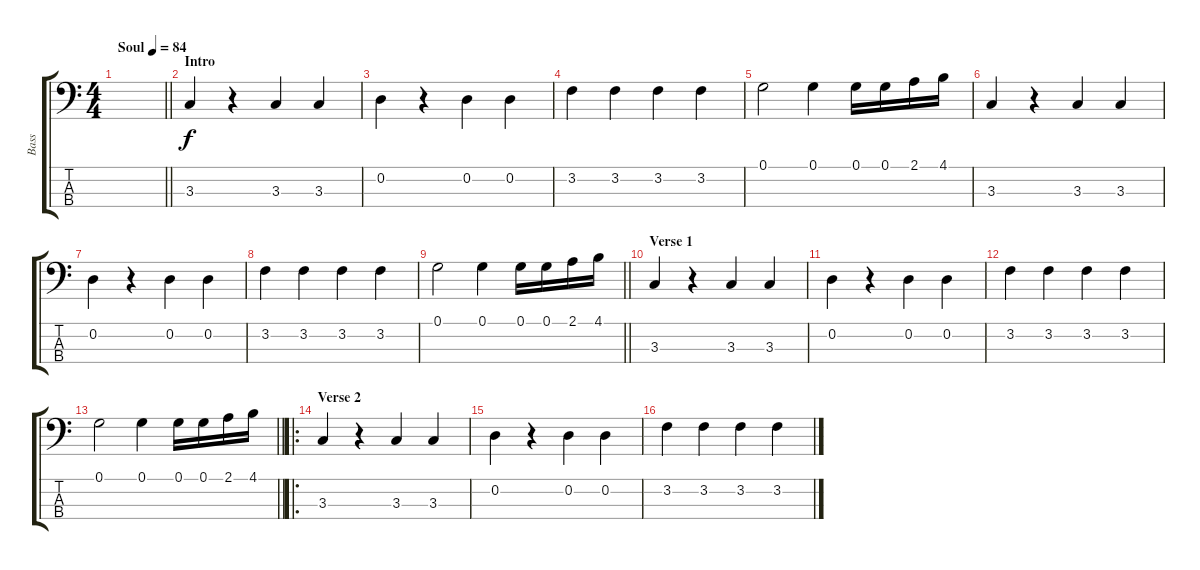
\track ("Bass" "Bass") {instrument electricbassfinger}
\staff {score tabs}
\tuning (G2 D2 A1 E1) {hide}
\ts (4 4)
\tempo (84 "Soul")
\clef f4
\barLineRight lightlight
\ks c
|
\section ("" "Intro")
3.3.4 r.4 3.3.4 3.3.4 |
0.2.4 r.4 0.2.4 0.2.4 |
3.2.4 3.2.4 3.2.4 3.2.4 |
0.1.2 0.1.4 0.1.16 0.1.16 2.1.16 4.1.16 |
3.3.4 r.4 3.3.4 3.3.4 |
0.2.4 r.4 0.2.4 0.2.4 |
3.2.4 3.2.4 3.2.4 3.2.4 |
\barLineRight lightlight
0.1.2 0.1.4 0.1.16 0.1.16 2.1.16 4.1.16 |
\section ("" "Verse 1")
3.3.4 r.4 3.3.4 3.3.4 |
0.2.4 r.4 0.2.4 0.2.4 |
3.2.4 3.2.4 3.2.4 3.2.4 |
\barLineRight lightlight
0.1.2 0.1.4 0.1.16 0.1.16 2.1.16 4.1.16 |
\ro
\section ("" "Verse 2")
3.3.4 r.4 3.3.4 3.3.4 |
0.2.4 r.4 0.2.4 0.2.4 |
3.2.4 3.2.4 3.2.4 3.2.4
